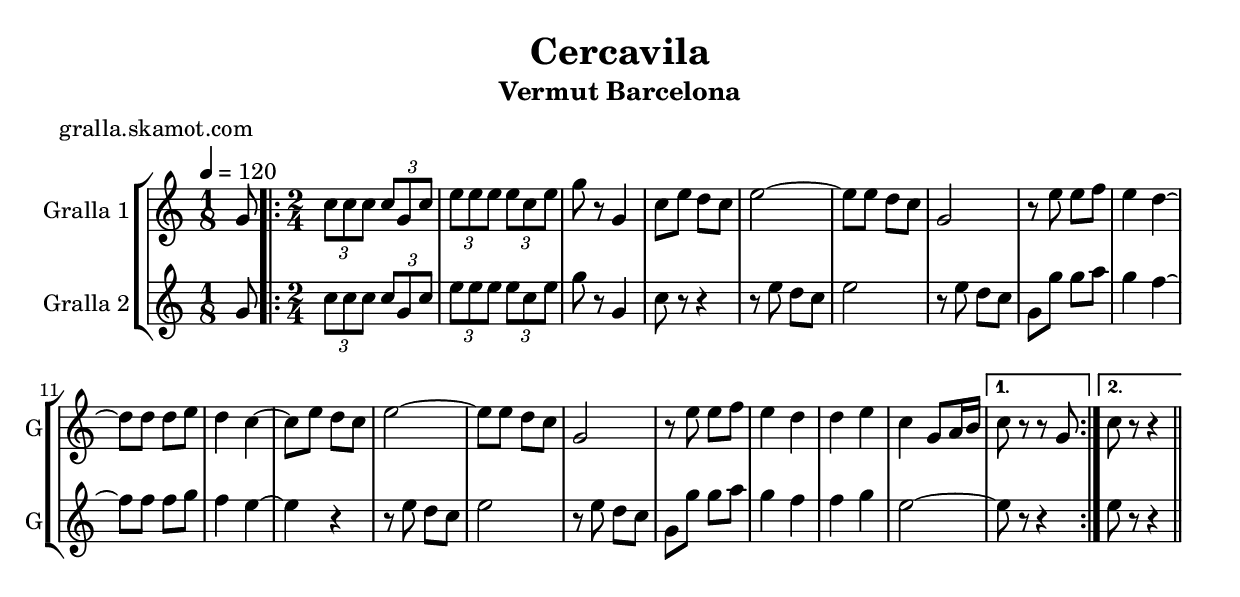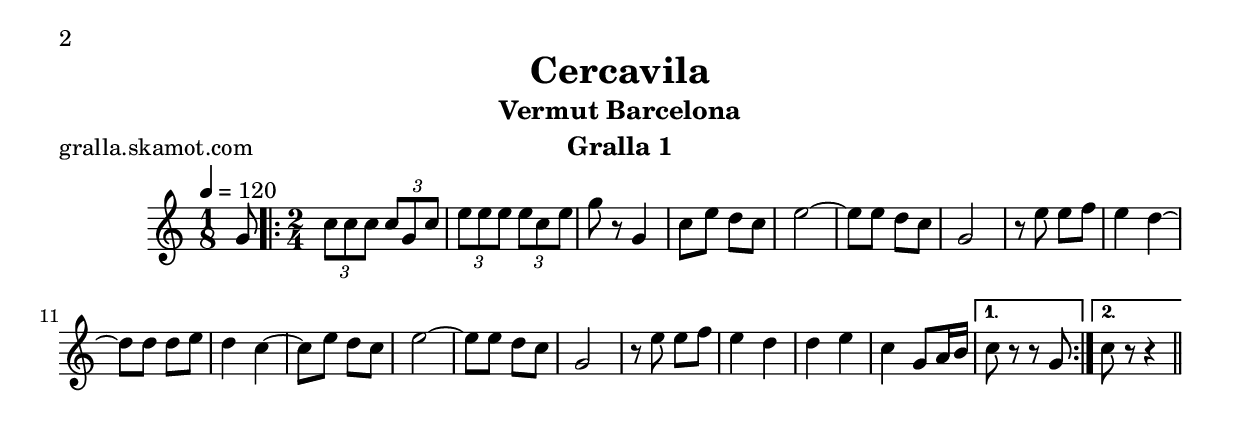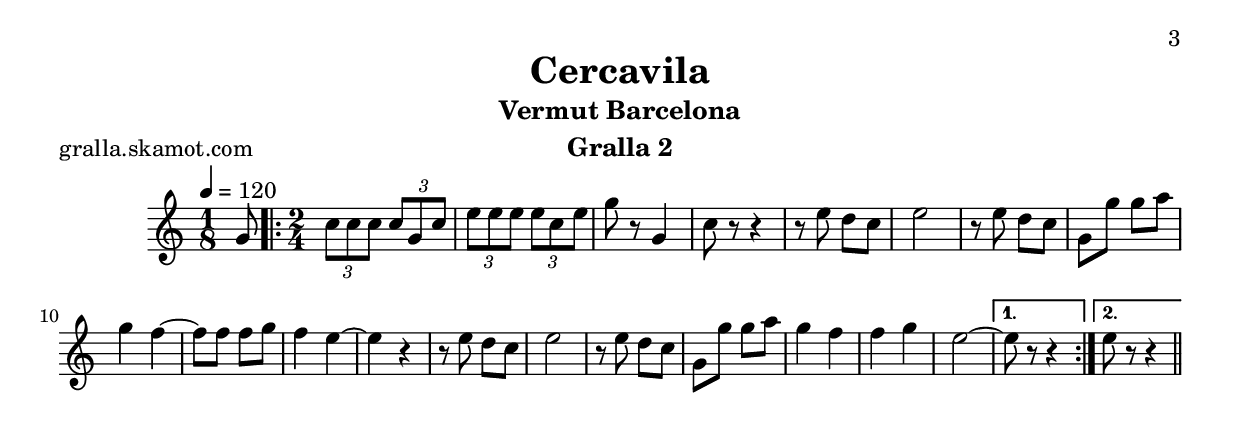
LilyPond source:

\version "2.16.2"

\header {
  dedication=""
  title="Cercavila"
  subtitle="Vermut Barcelona"
  subsubtitle=""
  poet="gralla.skamot.com"
  meter=""
  piece=""
  composer=""
  arranger=""
  opus=""
  instrument=""
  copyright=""
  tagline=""
}

liniaroAa =
\relative g'
{
  \tempo 4=120
  \clef treble
  \key c \major
  \time 1/8
  g8  |
  \time 2/4   \repeat volta 2 { \times 2/3 { c8 c c } \times 2/3 { c g c }  |
  \times 2/3 { e8 e e } \times 2/3 { e c e }  |
  g8 r g,4  |
  %05
  c8 e d c  |
  e2 ~  |
  e8 e d c  |
  g2  |
  r8 e' e f  |
  %10
  e4 d ~  |
  d8 d d e  |
  d4 c ~  |
  c8 e d c  |
  e2 ~  |
  %15
  e8 e d c  |
  g2  |
  r8 e' e f  |
  e4 d  |
  d4 e  |
  %20
  c4 g8 a16 b }
  \alternative { { c8 r r g }
  { c8 r r4 } } \bar "||"
}

liniaroAb =
\relative g'
{
  \tempo 4=120
  \clef treble
  \key c \major
  \time 1/8
  g8  |
  \time 2/4   \repeat volta 2 { \times 2/3 { c8 c c } \times 2/3 { c g c }  |
  \times 2/3 { e8 e e } \times 2/3 { e c e }  |
  g8 r g,4  |
  %05
  c8 r r4  |
  r8 e d c  |
  e2  |
  r8 e d c  |
  g8 g' g a  |
  %10
  g4 f ~  |
  f8 f f g  |
  f4 e ~  |
  e4 r  |
  r8 e d c  |
  %15
  e2  |
  r8 e d c  |
  g8 g' g a  |
  g4 f  |
  f4 g  |
  %20
  e2 ~ }
  \alternative { { e8 r r4 }
  { e8 r r4 } } \bar "||"
}

\bookpart {
  \score {
    \new StaffGroup {
      \override Score.RehearsalMark.self-alignment-X = #LEFT
      <<
        \new Staff \with {instrumentName = #"Gralla 1" shortInstrumentName = #"G"} \liniaroAa
        \new Staff \with {instrumentName = #"Gralla 2" shortInstrumentName = #"G"} \liniaroAb
      >>
    }
    \layout {}
  }
  \score { \unfoldRepeats
    \new StaffGroup {
      \override Score.RehearsalMark.self-alignment-X = #LEFT
      <<
        \new Staff \with {instrumentName = #"Gralla 1" shortInstrumentName = #"G"} \liniaroAa
        \new Staff \with {instrumentName = #"Gralla 2" shortInstrumentName = #"G"} \liniaroAb
      >>
    }
    \midi {
      \set Staff.midiInstrument = "oboe"
      \set DrumStaff.midiInstrument = "drums"
    }
  }
}

\bookpart {
  \header {instrument="Gralla 1"}
  \score {
    \new StaffGroup {
      \override Score.RehearsalMark.self-alignment-X = #LEFT
      <<
        \new Staff \liniaroAa
      >>
    }
    \layout {}
  }
  \score { \unfoldRepeats
    \new StaffGroup {
      \override Score.RehearsalMark.self-alignment-X = #LEFT
      <<
        \new Staff \liniaroAa
      >>
    }
    \midi {
      \set Staff.midiInstrument = "oboe"
      \set DrumStaff.midiInstrument = "drums"
    }
  }
}

\bookpart {
  \header {instrument="Gralla 2"}
  \score {
    \new StaffGroup {
      \override Score.RehearsalMark.self-alignment-X = #LEFT
      <<
        \new Staff \liniaroAb
      >>
    }
    \layout {}
  }
  \score { \unfoldRepeats
    \new StaffGroup {
      \override Score.RehearsalMark.self-alignment-X = #LEFT
      <<
        \new Staff \liniaroAb
      >>
    }
    \midi {
      \set Staff.midiInstrument = "oboe"
      \set DrumStaff.midiInstrument = "drums"
    }
  }
}

